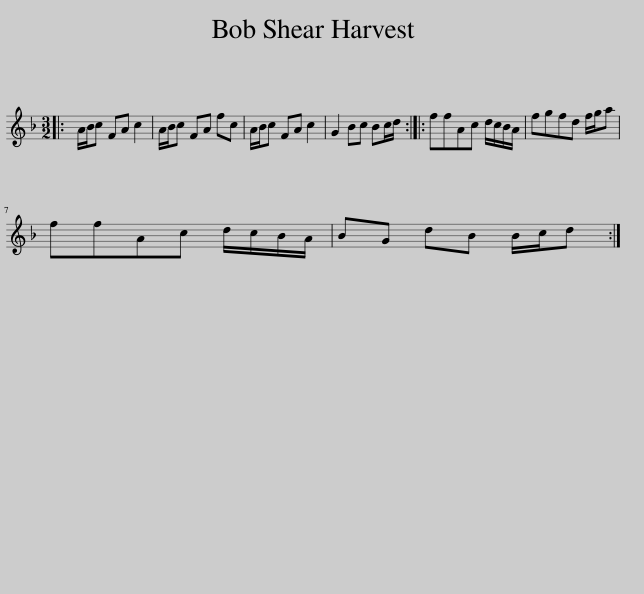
X:1
L:1/8
M:3/2
I:linebreak $
K:F
V:1 treble
V:1
|: A/B/c FA c2 | A/B/c FA fc | A/B/c FA c2 | G2 Bc Bc/d/ :: ffAc d/c/B/A/ | %5
 fgfd f/g/a |$ ffAc d/c/B/A/ | BG dB B/c/d :| %8
